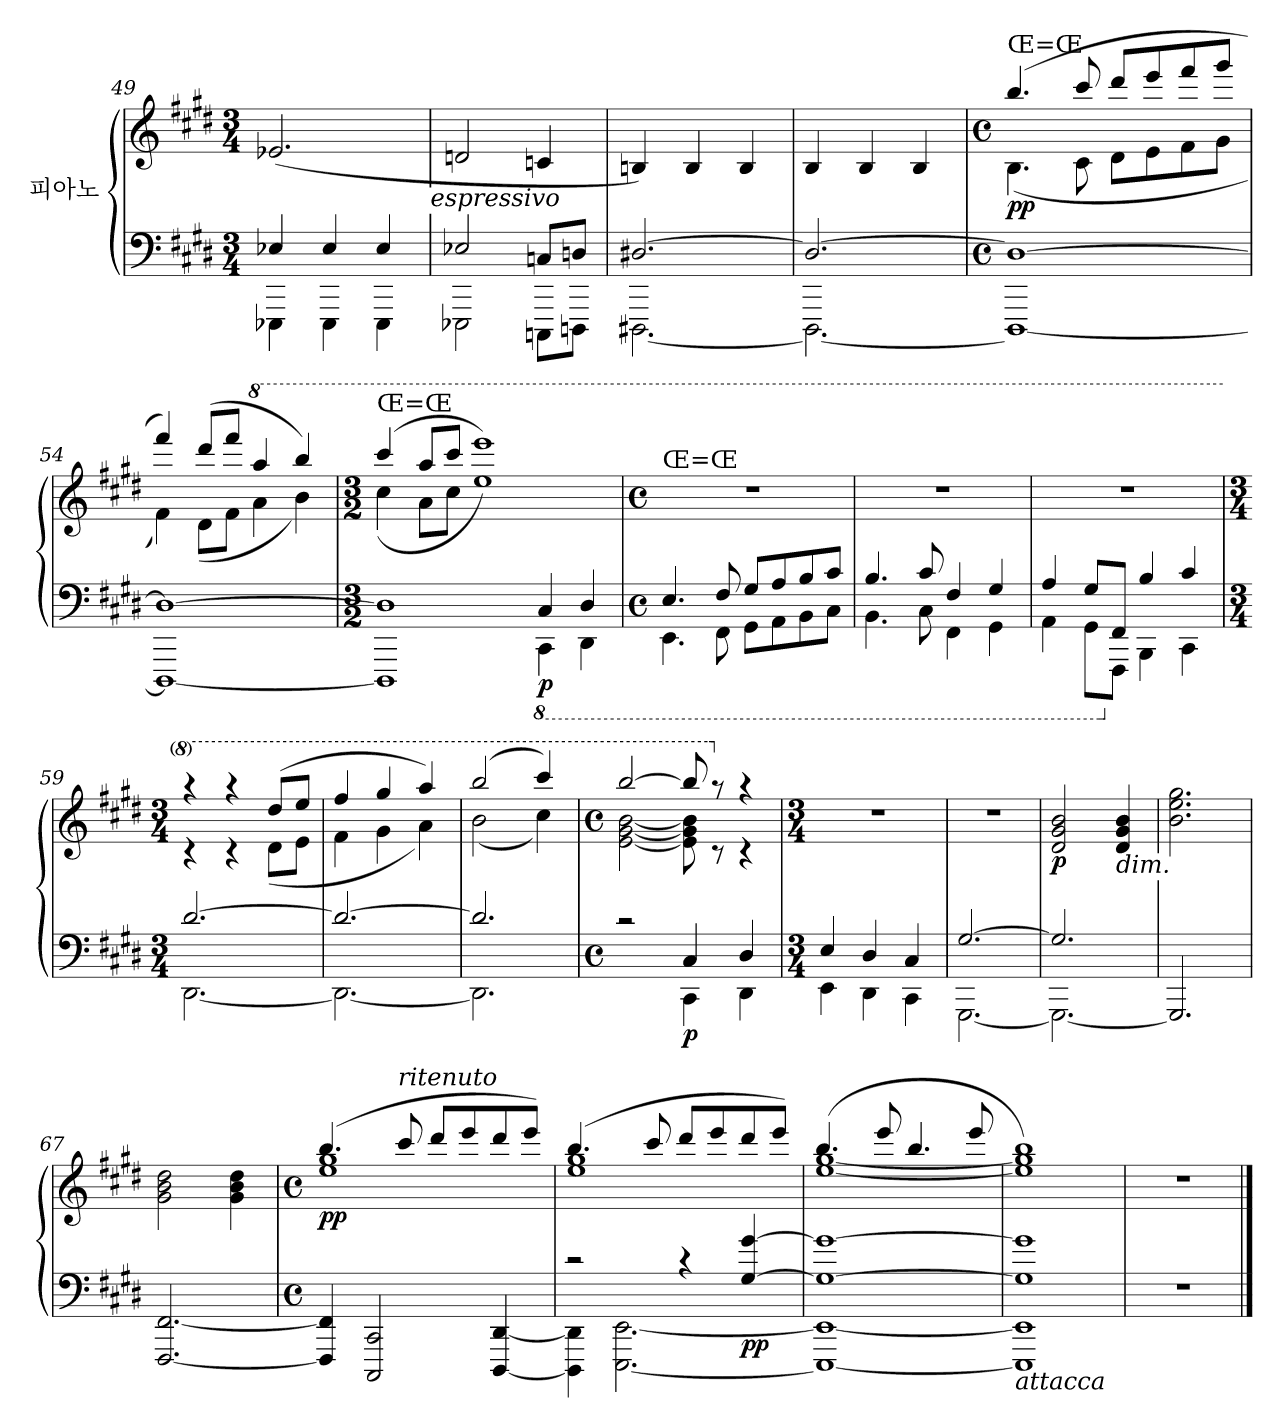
**kern	**kern	**dynam
*part1	*part1	*part1
*staff2	*staff1	*staff1/2
*I"피아노	*	*
!!LO:PB:g=z
*clefF4	*clefG2	*
*k[f#c#g#d#]	*k[f#c#g#d#]	*
*E:	*E:	*
*M3/4	*M3/4	*
=49	=49	=49
*^	*	*
4E-X/	4EEE-X\	(<2.e-X/	.
4E-/	4EEE-\	.	.
4E-/	4EEE-\	.	.
!	!	!LO:TX:b:i:t=espressivo	!
=50	=50	=50	=50
2E-X/	2EEE-X\	2dn/	.
8Cn/L	8CCCn\L	4cn/	.
8Dn/J	8DDDn\J	.	.
=51	=51	=51	=51
[2.D#X/	[2.DDD#X\	4Bn/)	.
.	.	4B/	.
.	.	4B/	.
=52	=52	=52	=52
2.D#/_	2.DDD#\_	4B/	.
.	.	4B/	.
.	.	4B/	.
=53	=53	=53	=53
*M4/4	*	*M4/4	*
*met(c)	*	*met(c)	*
*	*	*^	*
!	!	!LO:TX:a:t=Œ=Œ	!	!
!	!	!	!	!LO:DY:b
1D#_	1DDD#_	(>4.bb/	(<4.B\	pp
.	.	8ccc#/	8c#\	.
.	.	8ddd#/L	8d#\L	.
.	.	8eee/	8e\	.
.	.	8fff#/	8f#\	.
.	.	8ggg#/J	8g#\J	.
=54	=54	=54	=54	=54
1D#_	1DDD#_	4fff#/)	4f#\)	.
.	.	(>8ddd#/L	(<8d#\L	.
.	.	8fff#/J	8f#\J	.
*	*	*8va	*	*
.	.	4aaa/	4aa\	.
.	.	4bbb/)	4bb\)	.
!!LO:LB:g=z	!!
=55	=55	=55	=55	=55
*M3/2	*	*M3/2	*	*
!	!	!LO:TX:a:t=Œ=Œ	!	!
1D#]	1DDD#]	(>4cccc#/	(<4ccc#\	.
.	.	8aaa/L	8aa\L	.
.	.	8cccc#/J	8ccc#\J	.
.	.	1eeee)	1eee)	.
*8ba	*	*	*	*
!	!	!	!	!LO:DY:b=2
4CC#/	4CCC#\	.	.	p
4DD#/	4DDD#\	.	.	.
*	*	*v	*v	*
=56	=56	=56	=56
*M4/4	*	*M4/4	*
*met(c)	*	*met(c)	*
*	*	*X8va	*
!	!	!LO:TX:a:t=Œ=Œ	!
4.EE/	4.EEE\	1r	.
8FF#/	8FFF#\	.	.
8GG#/L	8GGG#\L	.	.
8AA/	8AAA\	.	.
8BB/	8BBB\	.	.
8C#/J	8CC#\J	.	.
=57	=57	=57	=57
4.BB/	4.BBB\	1r	.
8C#/	8CC#\	.	.
4FF#/	4FFF#\	.	.
4GG#/	4GGG#\	.	.
=58	=58	=58	=58
4AA/	4AAA\	1r	.
8GG#/L	8GGG#\L	.	.
*X8ba	*	*	*
8FF#/J	8FFF#\J	.	.
4B/	4BBB\	.	.
4c#/	4CC#\	.	.
!!LO:LB:g=z
=59	=59	=59	=59
*M3/4	*	*M3/4	*
*	*	*^	*
[2.d#/	[2.DD#\	4raa	4rc	.
.	.	4raa	4rc	.
*	*	*8va	*	*
.	.	(>8ddd#/L	(<8dd#\L	.
.	.	8eee/J	8ee\J	.
=60	=60	=60	=60	=60
2.d#/_	2.DD#\_	4fff#/	4ff#\	.
.	.	4ggg#/	4gg#\	.
.	.	4aaa/)	4aa\)	.
=61	=61	=61	=61	=61
2.d#/]	2.DD#\]	(>2bbb/	(<2bb\	.
.	.	4cccc#/)	4ccc#\)	.
=62	=62	=62	=62	=62
*M4/4	*	*M4/4	*	*
*met(c)	*	*met(c)	*	*
2rc	2ryy	[2bbb/	[2ee\ [2gg#\ [2bb\	.
!	!	!	!	!LO:DY:b=2
4C#/	4CC#\	8bbb/]	8ee\] 8gg#\] 8bb\]	p
*	*	*X8va	*	*
.	.	8raa	8rc	.
4D#/	4DD#\	4raa	4rc	.
*	*	*v	*v	*
=63	=63	=63	=63
*M3/4	*	*M3/4	*
*	*	*^	*
!	!	!LO:TX:a:t=Œ=Œ	!	!
*	*	*v	*v	*
4E/	4EE\	2.r	.
4D#/	4DD#\	.	.
4C#/	4CC#\	.	.
=64	=64	=64	=64
[2.G#/	[2.GGG#\	2.r	.
!!LO:LB:g=z
=65	=65	=65	=65
!	!	!	!LO:DY:b
2.G#/]	2.GGG#\_	2d#/ 2g#/ 2b/	p
!	!	!LO:TX:b:i:t=dim.	!
.	.	4d#/ 4g#/ 4b/	.
=66	=66	=66	=66
2.ryy	2.GGG#/]	2.b\ 2.ee\ 2.gg#\	.
=67	=67	=67	=67
2.ryy	[2.FFF#/ [2.FF#/	2g#\ 2b\ 2dd#\	.
.	.	4g#\ 4b\ 4dd#\	.
=68	=68	=68	=68
*M4/4	*	*M4/4	*
*met(c)	*	*met(c)	*
*	*	*^	*
!	!	!	!	!LO:DY:b
1ryy	4FFF#/] 4FF#/]	(>4.bb/	1ee 1gg#	pp
.	2CCC#/ 2CC#/	.	.	.
!	!	!LO:TX:a:i:t=ritenuto	!	!
.	.	8ccc#/	.	.
.	.	8ddd#/L	.	.
.	.	8eee/	.	.
.	[4DDD#/ [4DD#/	8ddd#/	.	.
.	.	8eee/J)	.	.
=69	=69	=69	=69	=69
2rc	4DDD#\] 4DD#\]	(>4.bb/	1ee 1gg#	.
.	[2.EEE\ [2.EE\	.	.	.
.	.	8ccc#/	.	.
4rc	.	8ddd#/L	.	.
.	.	8eee/	.	.
!	!	!	!	!LO:DY:b=2
[4G#/ [4g#/	.	8ddd#/	.	pp
.	.	8eee/J)	.	.
=70	=70	=70	=70	=70
1G#_ 1g#_	1EEE_ 1EE_	(>4.bb/	[1ee [1gg#	.
.	.	8eee/	.	.
.	.	4.bb/	.	.
.	.	8eee/	.	.
=71	=71	=71	=71	=71
!LO:TX:b:i:t=attacca	!	!	!	!
1G#] 1g#]	1EEE] 1EE]	1bb)	1ee] 1gg#]	.
*v	*v	*	*	*
*	*v	*v	*
!!LO:LB:g=z
=72	=72	=72
1r	1r	.
==	==	==
*-	*-	*-
